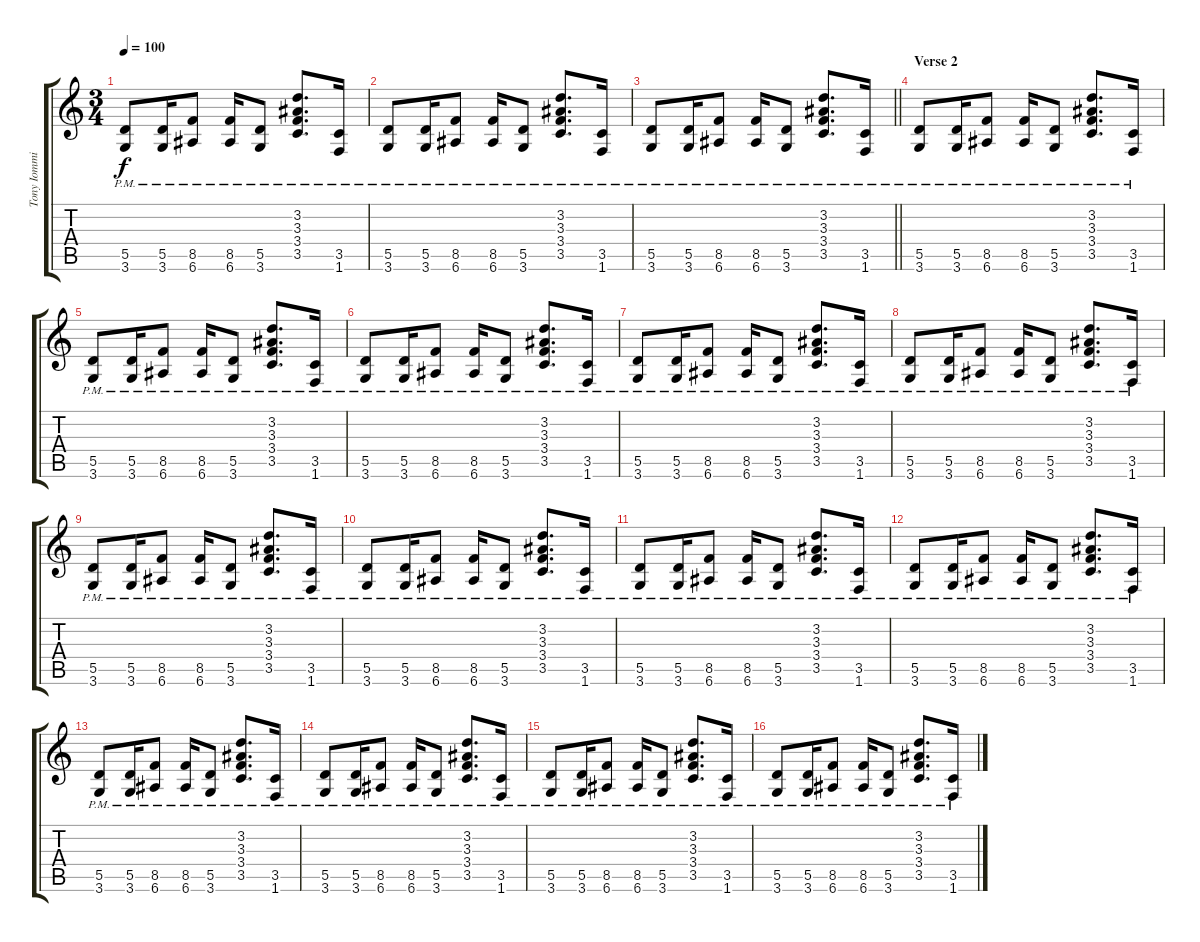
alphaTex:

\track ("Tony Iommi - Guitar" "Tony Iommi") {instrument overdrivenguitar}
\staff {score tabs}
\tuning (E4 B3 G3 D3 A2 E2) {hide}
\ts (3 4)
\tempo 100
\clef g2
\ks c
(5.5{pm} 3.6{pm}).8{dy f} (5.5{pm} 3.6{pm}).16 (8.5{pm} 6.6{pm}).8 (8.5{pm} 6.6{pm}).16 (5.5{pm} 3.6{pm}).8 (3.2{pm} 3.3{pm} 3.4{pm} 3.5{pm}).8{d} (3.5{pm} 1.6{pm}).16 |
(5.5{pm} 3.6{pm}).8 (5.5{pm} 3.6{pm}).16 (8.5{pm} 6.6{pm}).8 (8.5{pm} 6.6{pm}).16 (5.5{pm} 3.6{pm}).8 (3.2{pm} 3.3{pm} 3.4{pm} 3.5{pm}).8{d} (3.5{pm} 1.6{pm}).16 |
\barLineRight lightlight
(5.5{pm} 3.6{pm}).8 (5.5{pm} 3.6{pm}).16 (8.5{pm} 6.6{pm}).8 (8.5{pm} 6.6{pm}).16 (5.5{pm} 3.6{pm}).8 (3.2{pm} 3.3{pm} 3.4{pm} 3.5{pm}).8{d} (3.5{pm} 1.6{pm}).16 |
\section ("" "Verse 2")
(5.5{pm} 3.6{pm}).8 (5.5{pm} 3.6{pm}).16 (8.5{pm} 6.6{pm}).8 (8.5{pm} 6.6{pm}).16 (5.5{pm} 3.6{pm}).8 (3.2{pm} 3.3{pm} 3.4{pm} 3.5{pm}).8{d} (3.5{pm} 1.6{pm}).16 |
(5.5{pm} 3.6{pm}).8 (5.5{pm} 3.6{pm}).16 (8.5{pm} 6.6{pm}).8 (8.5{pm} 6.6{pm}).16 (5.5{pm} 3.6{pm}).8 (3.2{pm} 3.3{pm} 3.4{pm} 3.5{pm}).8{d} (3.5{pm} 1.6{pm}).16 |
(5.5{pm} 3.6{pm}).8 (5.5{pm} 3.6{pm}).16 (8.5{pm} 6.6{pm}).8 (8.5{pm} 6.6{pm}).16 (5.5{pm} 3.6{pm}).8 (3.2{pm} 3.3{pm} 3.4{pm} 3.5{pm}).8{d} (3.5{pm} 1.6{pm}).16 |
(5.5{pm} 3.6{pm}).8 (5.5{pm} 3.6{pm}).16 (8.5{pm} 6.6{pm}).8 (8.5{pm} 6.6{pm}).16 (5.5{pm} 3.6{pm}).8 (3.2{pm} 3.3{pm} 3.4{pm} 3.5{pm}).8{d} (3.5{pm} 1.6{pm}).16 |
(5.5{pm} 3.6{pm}).8 (5.5{pm} 3.6{pm}).16 (8.5{pm} 6.6{pm}).8 (8.5{pm} 6.6{pm}).16 (5.5{pm} 3.6{pm}).8 (3.2{pm} 3.3{pm} 3.4{pm} 3.5{pm}).8{d} (3.5{pm} 1.6{pm}).16 |
(5.5{pm} 3.6{pm}).8 (5.5{pm} 3.6{pm}).16 (8.5{pm} 6.6{pm}).8 (8.5{pm} 6.6{pm}).16 (5.5{pm} 3.6{pm}).8 (3.2{pm} 3.3{pm} 3.4{pm} 3.5{pm}).8{d} (3.5{pm} 1.6{pm}).16 |
(5.5{pm} 3.6{pm}).8 (5.5{pm} 3.6{pm}).16 (8.5{pm} 6.6{pm}).8 (8.5{pm} 6.6{pm}).16 (5.5{pm} 3.6{pm}).8 (3.2{pm} 3.3{pm} 3.4{pm} 3.5{pm}).8{d} (3.5{pm} 1.6{pm}).16 |
(5.5{pm} 3.6{pm}).8 (5.5{pm} 3.6{pm}).16 (8.5{pm} 6.6{pm}).8 (8.5{pm} 6.6{pm}).16 (5.5{pm} 3.6{pm}).8 (3.2{pm} 3.3{pm} 3.4{pm} 3.5{pm}).8{d} (3.5{pm} 1.6{pm}).16 |
(5.5{pm} 3.6{pm}).8 (5.5{pm} 3.6{pm}).16 (8.5{pm} 6.6{pm}).8 (8.5{pm} 6.6{pm}).16 (5.5{pm} 3.6{pm}).8 (3.2{pm} 3.3{pm} 3.4{pm} 3.5{pm}).8{d} (3.5{pm} 1.6{pm}).16 |
(5.5{pm} 3.6{pm}).8 (5.5{pm} 3.6{pm}).16 (8.5{pm} 6.6{pm}).8 (8.5{pm} 6.6{pm}).16 (5.5{pm} 3.6{pm}).8 (3.2{pm} 3.3{pm} 3.4{pm} 3.5{pm}).8{d} (3.5{pm} 1.6{pm}).16 |
(5.5{pm} 3.6{pm}).8 (5.5{pm} 3.6{pm}).16 (8.5{pm} 6.6{pm}).8 (8.5{pm} 6.6{pm}).16 (5.5{pm} 3.6{pm}).8 (3.2{pm} 3.3{pm} 3.4{pm} 3.5{pm}).8{d} (3.5{pm} 1.6{pm}).16 |
(5.5{pm} 3.6{pm}).8 (5.5{pm} 3.6{pm}).16 (8.5{pm} 6.6{pm}).8 (8.5{pm} 6.6{pm}).16 (5.5{pm} 3.6{pm}).8 (3.2{pm} 3.3{pm} 3.4{pm} 3.5{pm}).8{d} (3.5{pm} 1.6{pm}).16 |
(5.5{pm} 3.6{pm}).8 (5.5{pm} 3.6{pm}).16 (8.5{pm} 6.6{pm}).8 (8.5{pm} 6.6{pm}).16 (5.5{pm} 3.6{pm}).8 (3.2{pm} 3.3{pm} 3.4{pm} 3.5{pm}).8{d} (3.5{pm} 1.6{pm}).16
